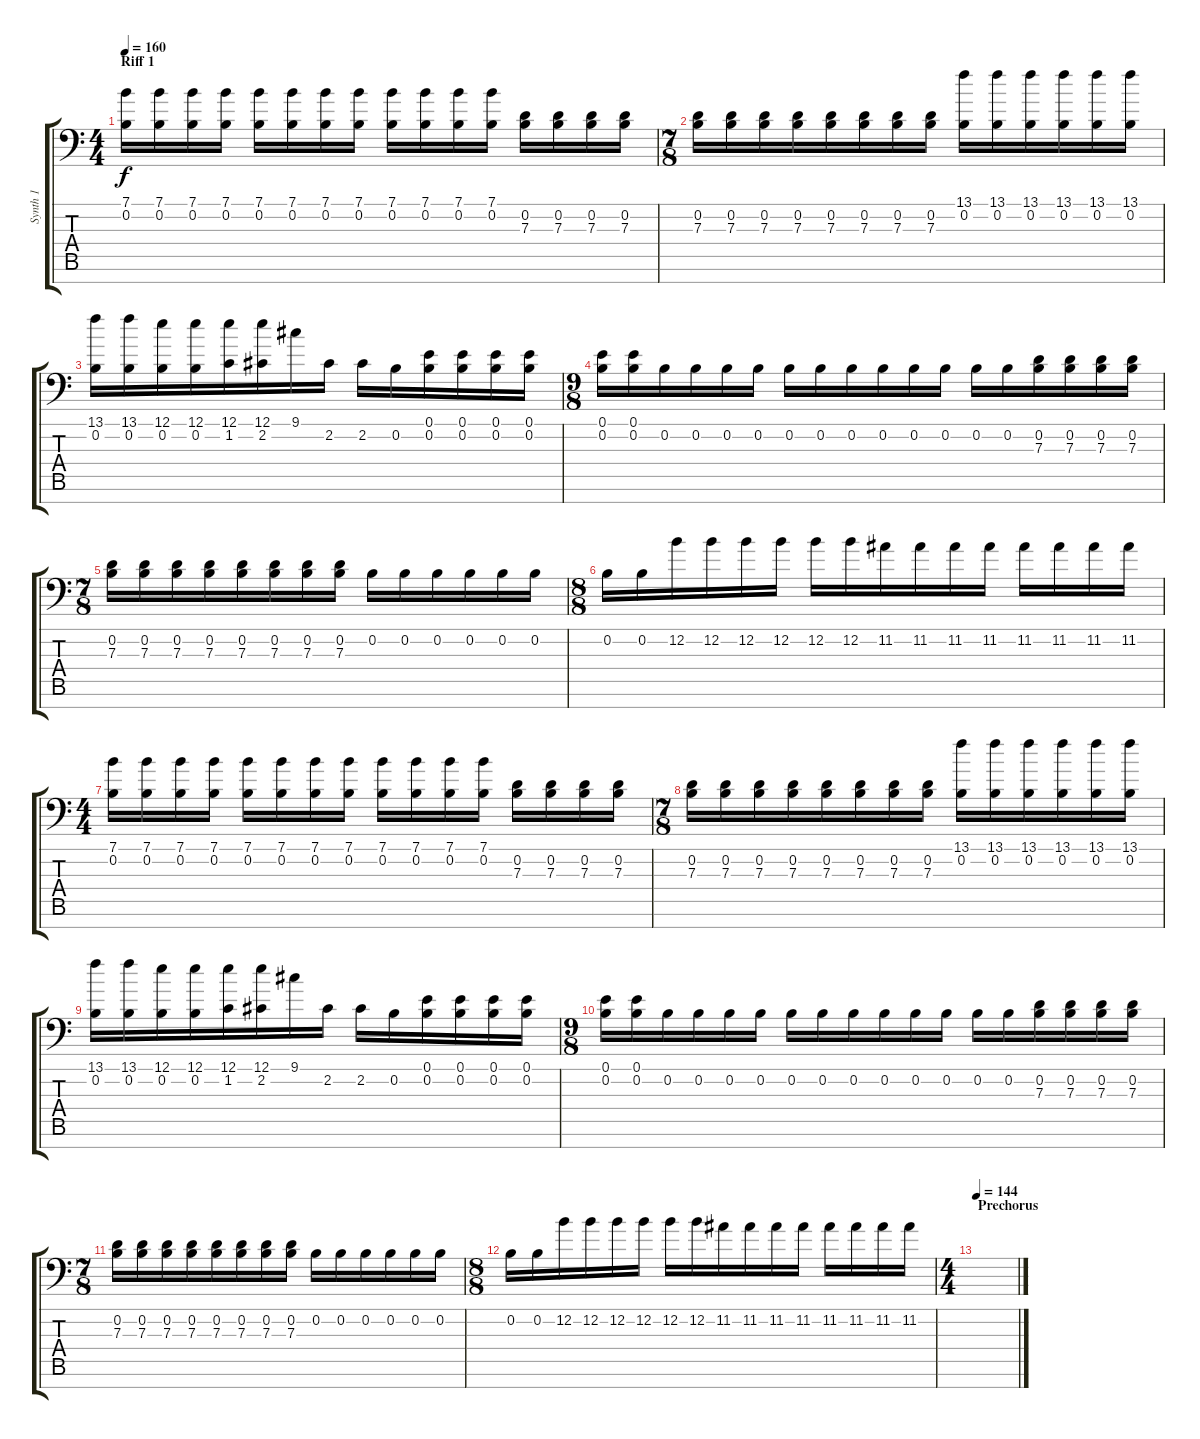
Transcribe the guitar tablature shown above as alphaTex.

\track ("Synth 1" "Synth 1") {instrument lead2sawtooth}
\staff {score tabs}
\tuning (E4 B3 G3 D3 A2 E2 C-1) {hide}
\ts (4 4)
\section ("" "Riff 1")
\tempo 160
\clef f4
\ks c
(7.1 0.2).16{dy f} (7.1 0.2).16 (7.1 0.2).16 (7.1 0.2).16 (7.1 0.2).16 (7.1 0.2).16 (7.1 0.2).16 (7.1 0.2).16 (7.1 0.2).16 (7.1 0.2).16 (7.1 0.2).16 (7.1 0.2).16 (0.2 7.3).16 (0.2 7.3).16 (0.2 7.3).16 (0.2 7.3).16 |
\ts (7 8)
(0.2 7.3).16 (0.2 7.3).16 (0.2 7.3).16 (0.2 7.3).16 (0.2 7.3).16 (0.2 7.3).16 (0.2 7.3).16 (0.2 7.3).16 (13.1 0.2).16 (13.1 0.2).16 (13.1 0.2).16 (13.1 0.2).16 (13.1 0.2).16 (13.1 0.2).16 |
(13.1 0.2).16 (13.1 0.2).16 (12.1 0.2).16 (12.1 0.2).16 (12.1 1.2).16 (12.1 2.2).16 9.1.16 2.2.16 2.2.16 0.2.16 (0.1 0.2).16 (0.1 0.2).16 (0.1 0.2).16 (0.1 0.2).16 |
\ts (9 8)
(0.1 0.2).16 (0.1 0.2).16 0.2.16 0.2.16 0.2.16 0.2.16 0.2.16 0.2.16 0.2.16 0.2.16 0.2.16 0.2.16 0.2.16 0.2.16 (0.2 7.3).16 (0.2 7.3).16 (0.2 7.3).16 (0.2 7.3).16 |
\ts (7 8)
(0.2 7.3).16 (0.2 7.3).16 (0.2 7.3).16 (0.2 7.3).16 (0.2 7.3).16 (0.2 7.3).16 (0.2 7.3).16 (0.2 7.3).16 0.2.16 0.2.16 0.2.16 0.2.16 0.2.16 0.2.16 |
\ts (8 8)
0.2.16 0.2.16 12.2.16 12.2.16 12.2.16 12.2.16 12.2.16 12.2.16 11.2.16 11.2.16 11.2.16 11.2.16 11.2.16 11.2.16 11.2.16 11.2.16 |
\ts (4 4)
(7.1 0.2).16 (7.1 0.2).16 (7.1 0.2).16 (7.1 0.2).16 (7.1 0.2).16 (7.1 0.2).16 (7.1 0.2).16 (7.1 0.2).16 (7.1 0.2).16 (7.1 0.2).16 (7.1 0.2).16 (7.1 0.2).16 (0.2 7.3).16 (0.2 7.3).16 (0.2 7.3).16 (0.2 7.3).16 |
\ts (7 8)
(0.2 7.3).16 (0.2 7.3).16 (0.2 7.3).16 (0.2 7.3).16 (0.2 7.3).16 (0.2 7.3).16 (0.2 7.3).16 (0.2 7.3).16 (13.1 0.2).16 (13.1 0.2).16 (13.1 0.2).16 (13.1 0.2).16 (13.1 0.2).16 (13.1 0.2).16 |
(13.1 0.2).16 (13.1 0.2).16 (12.1 0.2).16 (12.1 0.2).16 (12.1 1.2).16 (12.1 2.2).16 9.1.16 2.2.16 2.2.16 0.2.16 (0.1 0.2).16 (0.1 0.2).16 (0.1 0.2).16 (0.1 0.2).16 |
\ts (9 8)
(0.1 0.2).16 (0.1 0.2).16 0.2.16 0.2.16 0.2.16 0.2.16 0.2.16 0.2.16 0.2.16 0.2.16 0.2.16 0.2.16 0.2.16 0.2.16 (0.2 7.3).16 (0.2 7.3).16 (0.2 7.3).16 (0.2 7.3).16 |
\ts (7 8)
(0.2 7.3).16 (0.2 7.3).16 (0.2 7.3).16 (0.2 7.3).16 (0.2 7.3).16 (0.2 7.3).16 (0.2 7.3).16 (0.2 7.3).16 0.2.16 0.2.16 0.2.16 0.2.16 0.2.16 0.2.16 |
\ts (8 8)
0.2.16 0.2.16 12.2.16 12.2.16 12.2.16 12.2.16 12.2.16 12.2.16 11.2.16 11.2.16 11.2.16 11.2.16 11.2.16 11.2.16 11.2.16 11.2.16 |
\ts (4 4)
\section ("" "Prechorus")
\tempo 144
